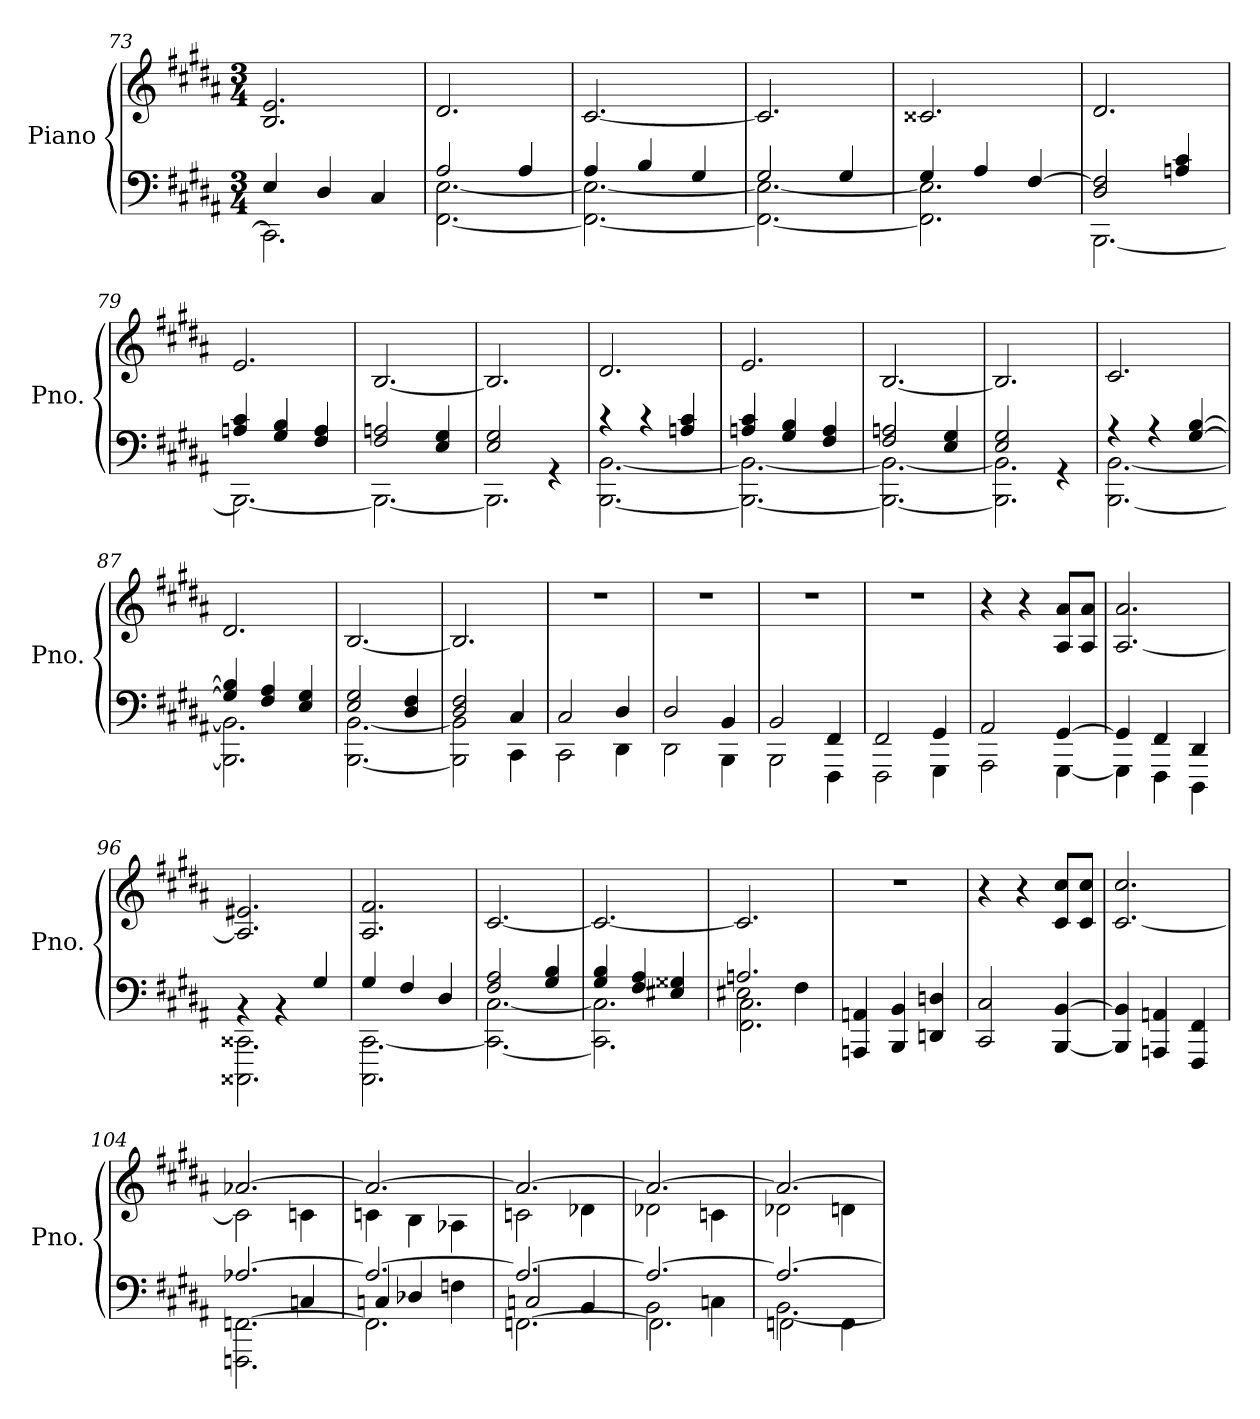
**kern	**kern
*part1	*part1
*staff2	*staff1
*I"Piano	*
*I'Pno.	*
*clefF4	*clefG2
*k[f#c#g#d#a#]	*k[f#c#g#d#a#]
*M3/4	*M3/4
=73	=73
*^	*
4E/	2.CC#\]	2.B/ 2.e/
4D#/	.	.
4C#/	.	.
=74	=74	=74
2A#/	[2.FF#\ [2.E\	2.d#/
4A#/	.	.
=75	=75	=75
4A#/	2.FF#\_ 2.E\_	[2.c#/
4B/	.	.
4G#/	.	.
=76	=76	=76
2G#/	2.FF#\_ 2.E\_	2.c#/]
4G#/	.	.
=77	=77	=77
4G#/	2.FF#\] 2.E\]	2.c##X/
4A#/	.	.
[4F#/	.	.
=78	=78	=78
2D#/ 2F#/]	[2.BBB\	2.d#/
4An/ 4c#/	.	.
=79	=79	=79
4An/ 4c#/	2.BBB\_	2.e/
4G#/ 4B/	.	.
4F#/ 4A/	.	.
=80	=80	=80
2F#/ 2An/	2.BBB\_	[2.B/
4E/ 4G#/	.	.
=81	=81	=81
2E/ 2G#/	2.BBB\]	2.B/]
4rGG	.	.
=82	=82	=82
4r	[2.BBB\ [2.BB\	2.d#/
4r	.	.
4An/ 4c#/	.	.
=83	=83	=83
4An/ 4c#/	2.BBB\_ 2.BB\_	2.e/
4G#/ 4B/	.	.
4F#/ 4A/	.	.
=84	=84	=84
2F#/ 2An/	2.BBB\_ 2.BB\_	[2.B/
4E/ 4G#/	.	.
=85	=85	=85
2E/ 2G#/	2.BBB\] 2.BB\]	2.B/]
4rGG	.	.
!!LO:LB:g=z
=86	=86	=86
4r	[2.BBB\ [2.BB\	2.c#/
4r	.	.
[4G#/ [4B/	.	.
=87	=87	=87
4G#/] 4B/]	2.BBB\] 2.BB\]	2.d#/
4F#/ 4A#/	.	.
4E/ 4G#/	.	.
=88	=88	=88
2E/ 2G#/	[2.BBB\ [2.BB\	[2.B/
4D#/ 4F#/	.	.
=89	=89	=89
2D#/ 2F#/	2BBB\] 2BB\]	2.B/]
4C#/	4CC#\	.
=90	=90	=90
2C#/	2CC#\	2.r
4D#/	4DD#\	.
=91	=91	=91
2D#/	2DD#\	2.r
4BB/	4BBB\	.
=92	=92	=92
2BB/	2BBB\	2.r
4FF#/	4FFF#\	.
=93	=93	=93
2FF#/	2FFF#\	2.r
4GG#/	4GGG#\	.
=94	=94	=94
2AA#/	2AAA#\	4r
.	.	4r
[4GG#/	[4GGG#\	8A#/ 8a#/L
.	.	8A#/ 8a#/J
=95	=95	=95
4GG#/]	4GGG#\]	[2.A#/ 2.a#/
4FF#/	4FFF#\	.
4DD#/	4DDD#\	.
=96	=96	=96
4rBB	2.CCC##X\ 2.CC##X\	2.A#/] 2.e#X/
4rBB	.	.
4G#/	.	.
=97	=97	=97
4G#/	2.CCC#\ [2.CC#\	2.A#/ 2.f#/
4F#/	.	.
4D#/	.	.
=98	=98	=98
2F#/ 2A#/	2.CC#\_ [2.C#\	[2.c#/
4G#/ 4B/	.	.
!!LO:LB:g=z
=99	=99	=99
4G#/ 4B/	2.CC#\] 2.C#\]	2.c#/_
4F#/ 4A#/	.	.
4E#X/ 4G##X/	.	.
=100	=100	=100
*	*^	*
2.An/	2E#X\	2.FF#\ 2.C#\	2.c#/]
.	4F#\	.	.
*v	*v	*v	*
=101	=101
4AAAn/ 4AAn/	2.r
4BBB/ 4BB/	.
4DDn/ 4Dn/	.
=102	=102
2CC#/ 2C#/	4r
.	4r
[4BBB/ [4BB/	8c#/ 8cc#/L
.	8c#/ 8cc#/J
=103	=103
4BBB/] 4BB/]	[2.c#/ 2.cc#/
4AAAn/ 4AAn/	.
4FFF#/ 4FF#/	.
=104	=104
*^	*^
*	*^	*	*
[2.A-X/	2ryy	2.FFFn\ [2.FFn\	[2.a-X/	2c#\]
.	4Cn/	.	.	4cn\
=105	=105	=105	=105	=105
2.A-/_	4Cn/	2.FF\]	2.a-/_	4cn\
.	4D-X/	.	.	4B\
.	4Fn\	.	.	4A-X\
=106	=106	=106	=106	=106
2.A-/_	2Cn/	[2.FFn\	2.a-/_	2cn\
.	4BB/	.	.	4d-X\
=107	=107	=107	=107	=107
2.A-/_	2BB\	2.FF\]	2.a-/_	2d-X\
.	4Cn\	.	.	4cn\
=108	=108	=108	=108	=108
2.A-/_	[2.BB\	2FFn\	2.a-/_	2d-X\
.	.	4FF\	.	4dn\
*v	*v	*v	*	*
*	*v	*v
=	=
*-	*-
